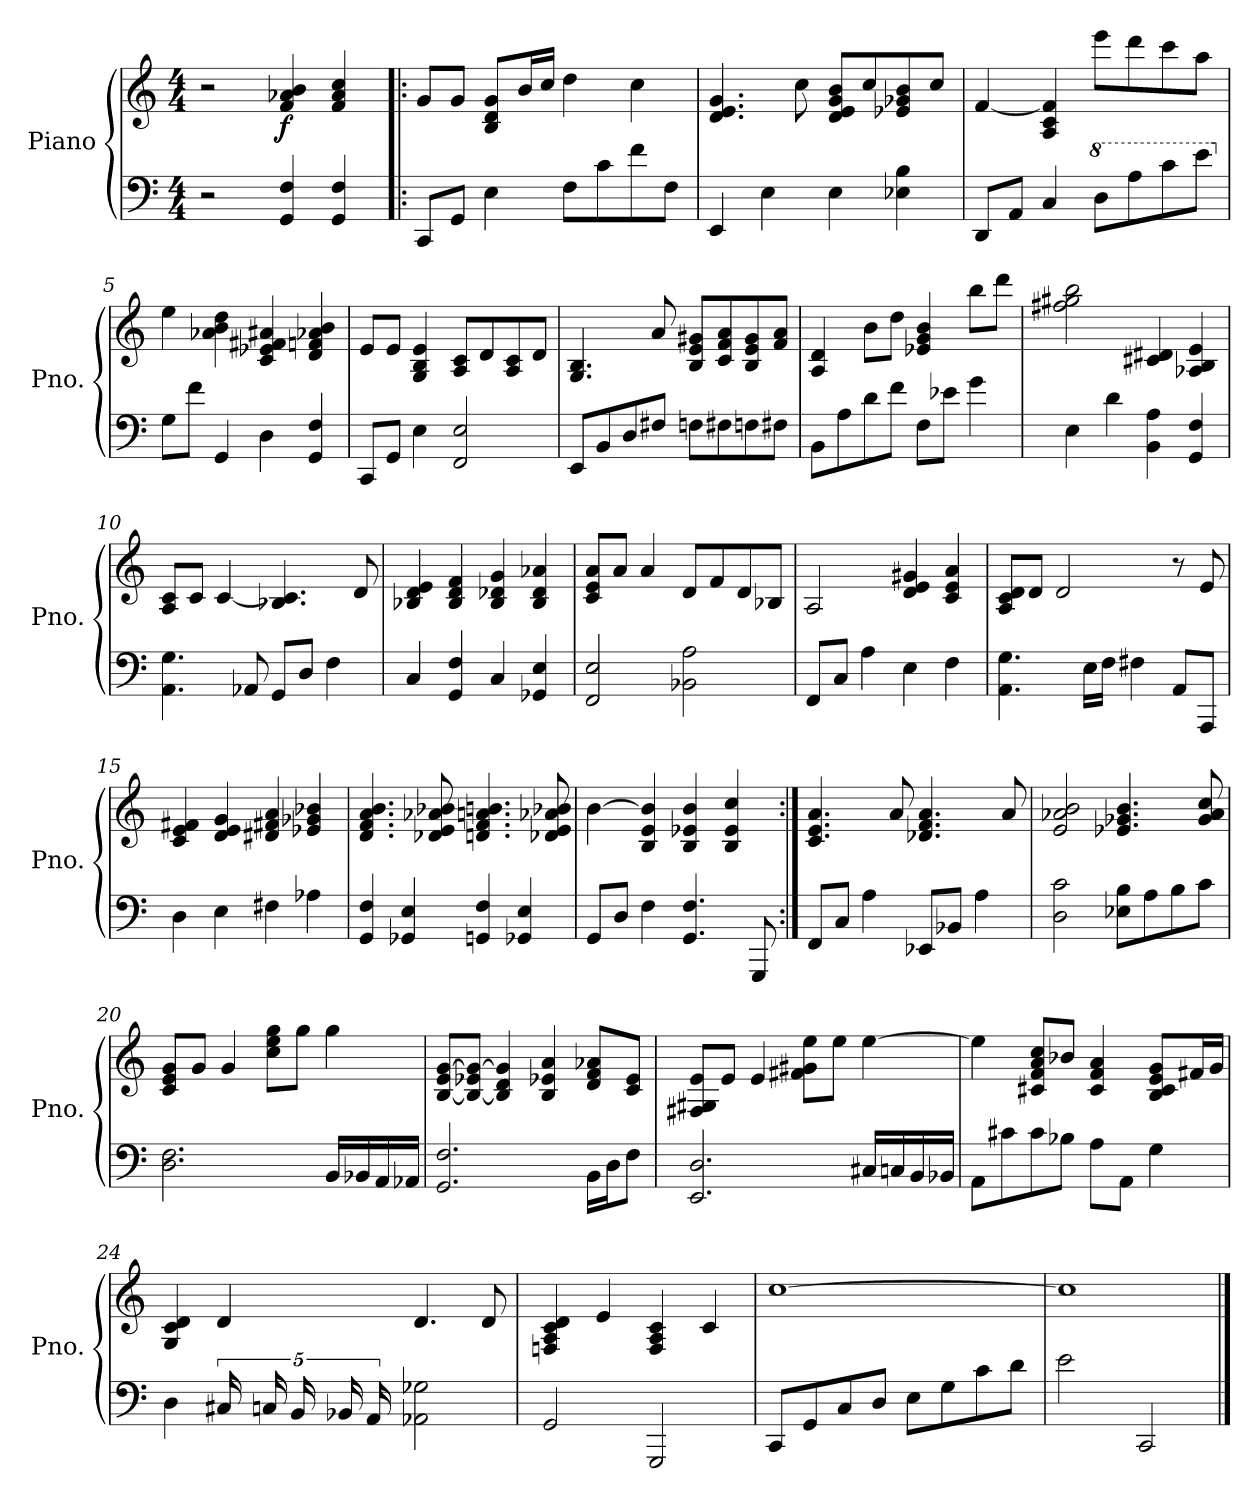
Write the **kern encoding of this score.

**kern	**kern	**dynam
*part1	*part1	*part1
*staff2	*staff1	*staff1/2
*I"Piano	*	*
*I'Pno.	*	*
*clefF4	*clefG2	*
*k[]	*k[]	*
*M4/4	*M4/4	*
*MM90	*MM90	*
=1	=1	=1
2r	2r	.
!	!	!LO:DY:b
4GG/ 4F/	4f/ 4a-X/ 4b/	f
4GG/ 4F/	4f/ 4a-/ 4cc/	.
=2!|:	=2!|:	=2!|:
8CC/L	8g/L	.
8GG/J	8g/J	.
4E\	8B/ 8d/ 8g/L	.
.	16b/L	.
.	16cc/JJ	.
8F\L	4dd\	.
8c\	.	.
8f\	4cc\	.
8F\J	.	.
=3	=3	=3
4EE/	4.d/ 4.e/ 4.g/	.
4E\	.	.
.	8cc\	.
4E\	8d/ 8e/ 8g/ 8b/L	.
.	8cc/	.
4E-X\ 4B\	8e-X/ 8g-X/ 8b/	.
.	8cc/J	.
=4	=4	=4
8DD/L	[4f/	.
8AA/J	.	.
4C/	4A/ 4c/ 4f/]	.
*8va	*	*
8d\L	8eee\L	.
*8va	*	*
8a\	8ddd\	.
8cc\	8ccc\	.
8ee\J	8aa\J	.
=5	=5	=5
*X8va	*	*
*X8va	*	*
8G\L	4ee\	.
8f\J	.	.
4GG/	4a-X\ 4b\ 4dd\	.
4D\	4c/ 4e-X/ 4f#X/ 4a#X/	.
4GG/ 4F/	4d/ 4fn/ 4a-X/ 4b/	.
!!LO:LB:g=z
=6	=6	=6
8CC/L	8e/L	.
8GG/J	8e/J	.
4E\	4G/ 4B/ 4e/	.
2FF/ 2E/	8A/ 8c/L	.
.	8d/	.
.	8A/ 8c/	.
.	8d/J	.
=7	=7	=7
8EE/L	4.G/ 4.B/	.
8BB/	.	.
8D/	.	.
8F#X/J	8a/	.
8Fn\L	8B/ 8e/ 8g#X/L	.
8F#X\	8c/ 8f/ 8a/	.
8Fn\	8B/ 8e/ 8g#/	.
8F#X\J	8f/ 8a/J	.
=8	=8	=8
8BB\L	4A/ 4d/	.
8A\	.	.
8d\	8b\L	.
8f\J	8dd\J	.
8F\L	4e-X/ 4g/ 4b/	.
8e-X\J	.	.
4g\	8bb\L	.
.	8ddd\J	.
=9	=9	=9
4E\	2ff#X\ 2gg#X\ 2bb\	.
4d\	.	.
4BB\ 4A\	4c#X/ 4d#X/	.
4GG/ 4F/	4A-X/ 4B/ 4e/	.
=10	=10	=10
4.AA\ 4.G\	8A/ 8c/L	.
.	8c/J	.
.	[4c/	.
8AA-X/	.	.
8GG/L	4.B-X/ 4.c/]	.
8D/J	.	.
4F\	.	.
.	8d/	.
!!LO:LB:g=z
=11	=11	=11
4C/	4B-X/ 4d/ 4e/	.
4GG/ 4F/	4B-/ 4d/ 4f/	.
4C/	4B-/ 4d-X/ 4g/	.
4GG-X/ 4E/	4B-/ 4d-/ 4a-X/	.
=12	=12	=12
2FF/ 2E/	8c/ 8e/ 8a/L	.
.	8a/J	.
.	4a/	.
2BB-X\ 2A\	8d/L	.
.	8f/	.
.	8d/	.
.	8B-X/J	.
=13	=13	=13
8FF/L	2A/	.
8C/J	.	.
4A\	.	.
4E\	4d/ 4e/ 4g#X/	.
4F\	4c/ 4e/ 4a/	.
=14	=14	=14
4.AA\ 4.G\	8A/ 8c/ 8d/L	.
.	8d/J	.
.	2d/	.
16E\LL	.	.
16F\JJ	.	.
4F#X\	.	.
8AA/L	8r	.
8AAA/J	8e/	.
=15	=15	=15
4D\	4c/ 4e/ 4f#X/	.
4E\	4d/ 4e/ 4g/	.
4F#X\	4d#X/ 4f#X/ 4a/	.
4A-X\	4e-X/ 4g-X/ 4b-X/	.
!!LO:LB:g=z
=16	=16	=16
4GG/ 4F/	4.d/ 4.f/ 4.a/ 4.b/	.
4GG-X/ 4E/	.	.
.	8d-X/ 8e/ 8a-X/ 8b-X/	.
4GGn/ 4F/	4.dn/ 4.f/ 4.an/ 4.bn/	.
4GG-X/ 4E/	.	.
.	8d-X/ 8e/ 8a-X/ 8b-X/	.
=17	=17	=17
8GG/L	[4b\	.
8D/J	.	.
4F\	4B/ 4e/ 4b/]	.
4.GG/ 4.F/	4B/ 4e-X/ 4b/	.
.	4B/ 4e-/ 4cc/	.
8GGG/	.	.
=18:|!	=18:|!	=18:|!
8FF/L	4.c/ 4.e/ 4.a/	.
8C/J	.	.
4A\	.	.
.	8a/	.
8EE-X/L	4.d-X/ 4.f/ 4.a/	.
8BB-X/J	.	.
4A\	.	.
.	8a/	.
=19	=19	=19
2D\ 2c\	2e/ 2a-X/ 2b/	.
8E-X\ 8B\L	4.e-X/ 4.g-X/ 4.b/	.
8A\	.	.
8B\	.	.
8c\J	8g-/ 8a-/ 8cc/	.
!!LO:LB:g=z
=20	=20	=20
2.D\ 2.F\	8c/ 8e/ 8g/L	.
.	8g/J	.
.	4g/	.
.	8cc\ 8ee\ 8gg\L	.
.	8gg\J	.
16BB/LL	4gg\	.
16BB-X/	.	.
16AA/	.	.
16AA-X/JJ	.	.
=21	=21	=21
2.GG/ 2.F/	[8B/ 8e/ [8g/L	.
.	8B/_ 8e-X/ 8g/_J	.
.	4B/] 4d/ 4g/]	.
.	4B/ 4e-X/ 4a/	.
16BB\LL	8d/ 8f/ 8a-X/L	.
16D\J	.	.
8F\J	8c/ 8e-/J	.
=22	=22	=22
2.EE/ 2.D/	8F#X/ 8G#X/ 8e/L	.
.	8e/J	.
.	4e/	.
.	8f#X\ 8g#X\ 8ee\L	.
.	8ee\J	.
16C#X/LL	[4ee\	.
16Cn/	.	.
16BB/	.	.
16BB-X/JJ	.	.
!!LO:LB:g=z
=23	=23	=23
8AA\L	4ee\]	.
8c#X\	.	.
8c#\	8c#X/ 8f/ 8a/ 8cc/L	.
8B-X\J	8b-X/J	.
8A\L	4c#/ 4f/ 4a/	.
8AA\J	.	.
4G\	8B/ 8c#/ 8e/ 8g/L	.
.	16f#X/L	.
.	16g/JJ	.
=24	=24	=24
4D\	4G/ 4c/ 4d/	.
20C#X/	4d/	.
20Cn/	.	.
20BB/	.	.
20BB-X/	.	.
20AA/	.	.
2AA-X\ 2G-X\	4.d/	.
.	8d/	.
=25	=25	=25
2GG/	4Fn/ 4A/ 4c/ 4d/	.
.	4e/	.
2GGG/	4F/ 4A/ 4c/	.
.	4c/	.
=26	=26	=26
8CC/L	[1cc	.
8GG/	.	.
8C/	.	.
8D/J	.	.
8E\L	.	.
8G\	.	.
8c\	.	.
8d\J	.	.
=27	=27	=27
2e\	1cc]	.
2CC/	.	.
==	==	==
*-	*-	*-
